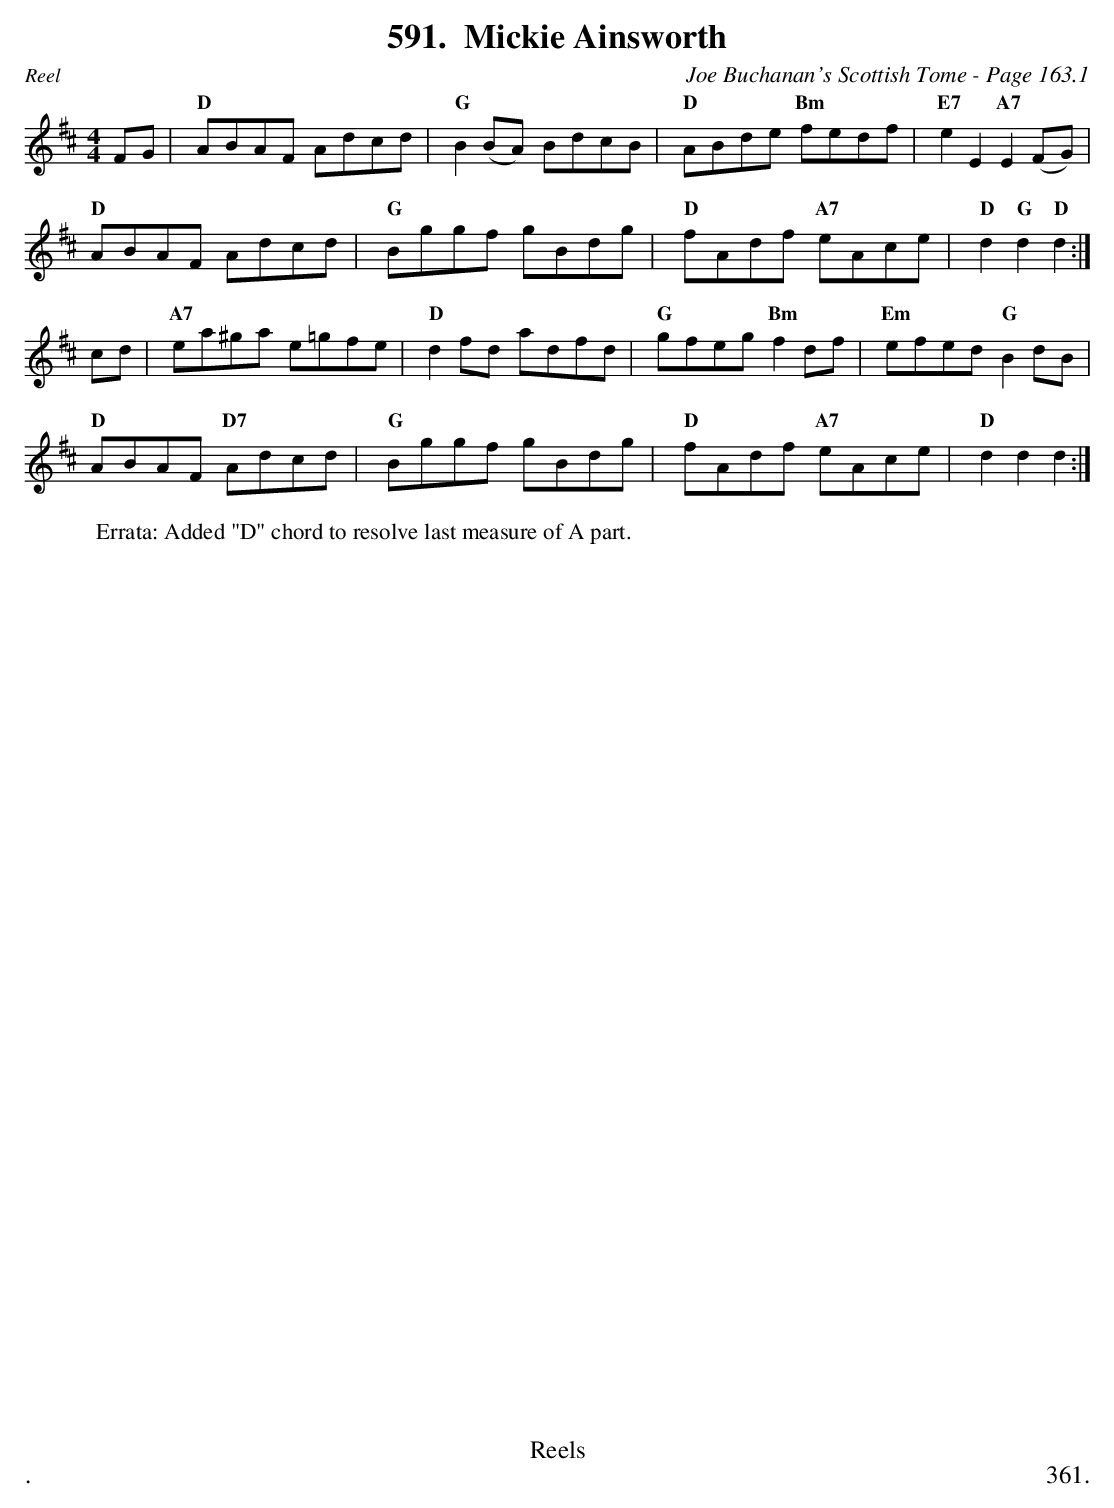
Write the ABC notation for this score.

X:1
T:Mickie Ainsworth
C:Joe Buchanan's Scottish Tome - Page 163.1
L:1/8
M:4/4
K:D
FG | "D"ABAF Adcd | "G"B2 (BA) BdcB | "D"ABde "Bm"fedf | "E7"e2 E2 "A7"E2 (FG) |
"D"ABAF Adcd | "G"Bggf gBdg | "D"fAdf "A7"eAce | "D"d2 "G"d2 "D"d2 :|
cd | "A7"ea^ga e=gfe | "D"d2 fd adfd | "G"gfeg "Bm"f2 df | "Em"efed "G"B2 dB |
"D"ABAF "D7"Adcd | "G"Bggf gBdg | "D"fAdf "A7"eAce | "D"d2 d2 d2 :|
W:Errata: Added "D" chord to resolve last measure of A part.
